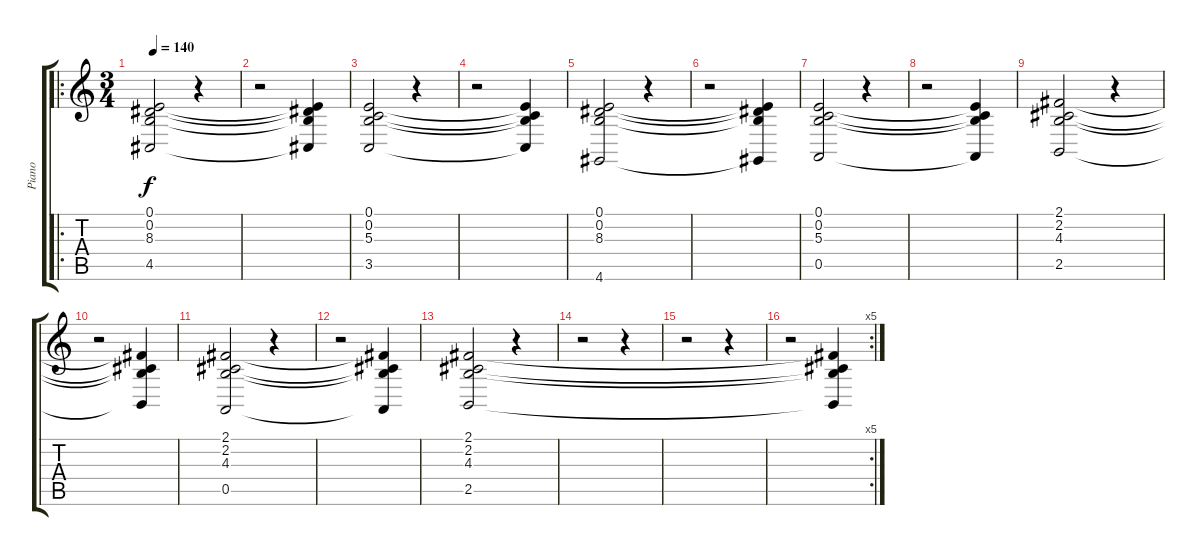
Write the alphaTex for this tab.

\track ("Piano" "Piano") {instrument acousticgrandpiano}
\staff {score tabs}
\tuning (E4 B3 G3 D3 A2 E2) {hide}
\ro
\ts (3 4)
\tempo 140
\clef g2
\ks c
(0.1 0.2 8.3 4.5).2{dy f instrument acousticgrandpiano} r.4 |
r.2 (0.1{t} 0.2{t} 8.3{t} 4.5{t}).4 |
(0.1 0.2 5.3 3.5).2 r.4 |
r.2 (0.1{t} 0.2{t} 5.3{t} 3.5{t}).4 |
(0.1 0.2 8.3 4.6).2 r.4 |
r.2 (0.1{t} 0.2{t} 8.3{t} 4.6{t}).4 |
(0.1 0.2 5.3 0.5).2 r.4 |
r.2 (0.1{t} 0.2{t} 5.3{t} 0.5{t}).4 |
(2.1 2.2 4.3 2.5).2 r.4 |
r.2 (2.1{t} 2.2{t} 4.3{t} 2.5{t}).4 |
(2.1 2.2 4.3 0.5).2 r.4 |
r.2 (2.1{t} 2.2{t} 4.3{t} 0.5{t}).4 |
(2.1 2.2 4.3 2.5).2 r.4 |
r.2 r.4 |
r.2 r.4 |
\rc 5
r.2 (2.1{t} 2.2{t} 4.3{t} 2.5{t}).4
